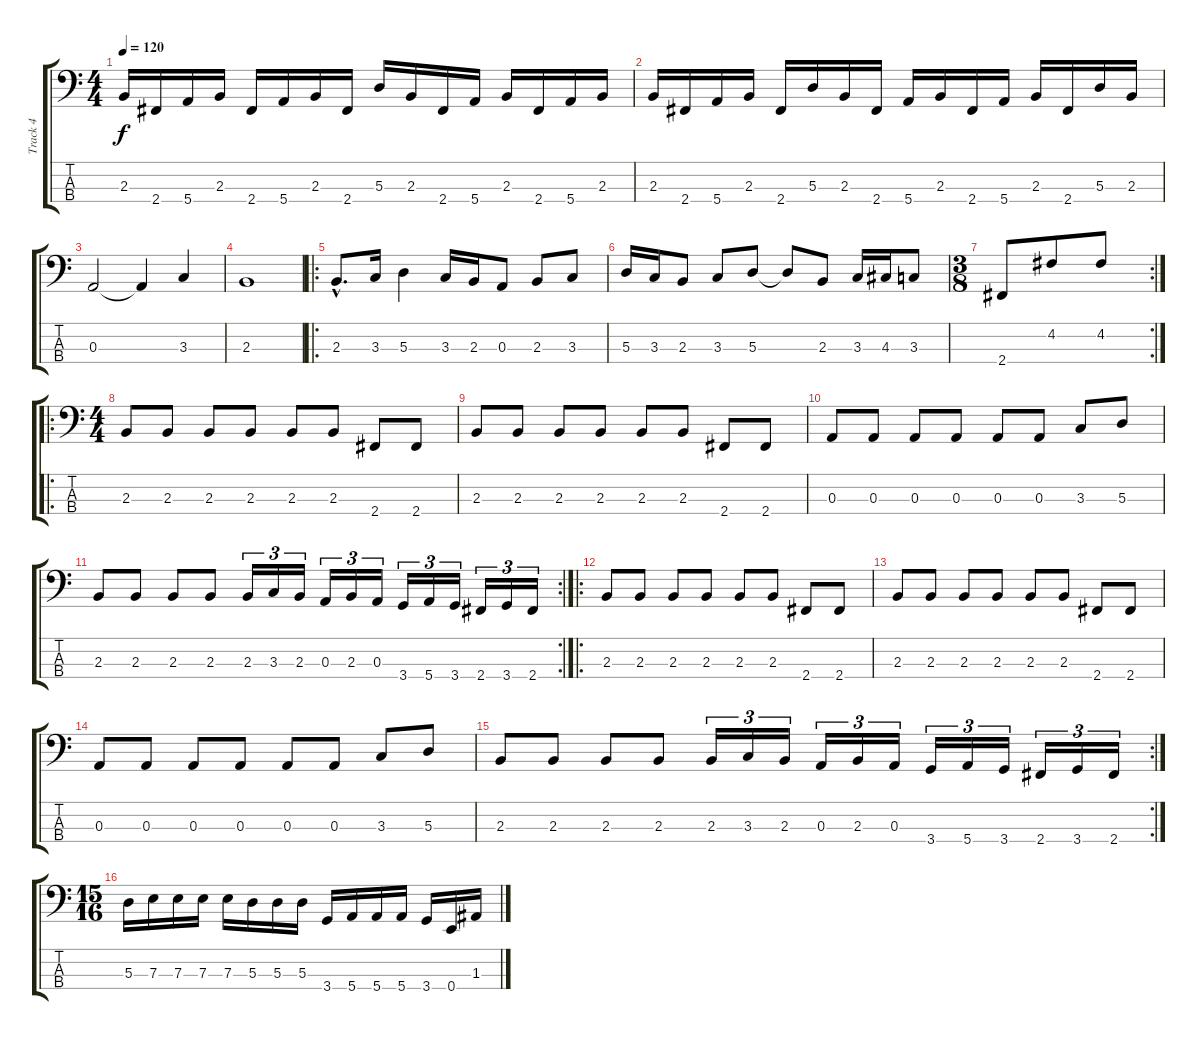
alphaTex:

\track ("Track 4" "Track 4") {instrument electricbasspick}
\staff {score tabs}
\tuning (G2 D2 A1 E1) {hide}
\ts (4 4)
\tempo 120
\clef f4
\ks c
2.3.16{dy f} 2.4.16 5.4.16 2.3.16 2.4.16 5.4.16 2.3.16 2.4.16 5.3.16 2.3.16 2.4.16 5.4.16 2.3.16 2.4.16 5.4.16 2.3.16 |
2.3.16 2.4.16 5.4.16 2.3.16 2.4.16 5.3.16 2.3.16 2.4.16 5.4.16 2.3.16 2.4.16 5.4.16 2.3.16 2.4.16 5.3.16 2.3.16 |
0.3.2 0.3{t}.4 3.3.4 |
2.3.1 |
\ro
2.3{hac}.8{d} 3.3.16 5.3.4 3.3.16 2.3.16 0.3.8 2.3.8 3.3.8 |
5.3.16 3.3.16 2.3.8 3.3.8 5.3.8 5.3{t}.8 2.3.8 3.3.16 4.3.16 3.3.8 |
\rc 2
\ts (3 8)
2.4.8 4.2.8 4.2.8 |
\ro
\ts (4 4)
2.3.8 2.3.8 2.3.8 2.3.8 2.3.8 2.3.8 2.4.8 2.4.8 |
2.3.8 2.3.8 2.3.8 2.3.8 2.3.8 2.3.8 2.4.8 2.4.8 |
0.3.8 0.3.8 0.3.8 0.3.8 0.3.8 0.3.8 3.3.8 5.3.8 |
\rc 2
2.3.8 2.3.8 2.3.8 2.3.8 2.3.16{tu (3 2)} 3.3.16{tu (3 2)} 2.3.16{tu (3 2)} 0.3.16{tu (3 2)} 2.3.16{tu (3 2)} 0.3.16{tu (3 2)} 3.4.16{tu (3 2)} 5.4.16{tu (3 2)} 3.4.16{tu (3 2)} 2.4.16{tu (3 2)} 3.4.16{tu (3 2)} 2.4.16{tu (3 2)} |
\ro
2.3.8 2.3.8 2.3.8 2.3.8 2.3.8 2.3.8 2.4.8 2.4.8 |
2.3.8 2.3.8 2.3.8 2.3.8 2.3.8 2.3.8 2.4.8 2.4.8 |
0.3.8 0.3.8 0.3.8 0.3.8 0.3.8 0.3.8 3.3.8 5.3.8 |
\rc 2
2.3.8 2.3.8 2.3.8 2.3.8 2.3.16{tu (3 2)} 3.3.16{tu (3 2)} 2.3.16{tu (3 2)} 0.3.16{tu (3 2)} 2.3.16{tu (3 2)} 0.3.16{tu (3 2)} 3.4.16{tu (3 2)} 5.4.16{tu (3 2)} 3.4.16{tu (3 2)} 2.4.16{tu (3 2)} 3.4.16{tu (3 2)} 2.4.16{tu (3 2)} |
\ts (15 16)
5.3.16 7.3.16 7.3.16 7.3.16 7.3.16 5.3.16 5.3.16 5.3.16 3.4.16 5.4.16 5.4.16 5.4.16 3.4.16 0.4.16 1.3.16
